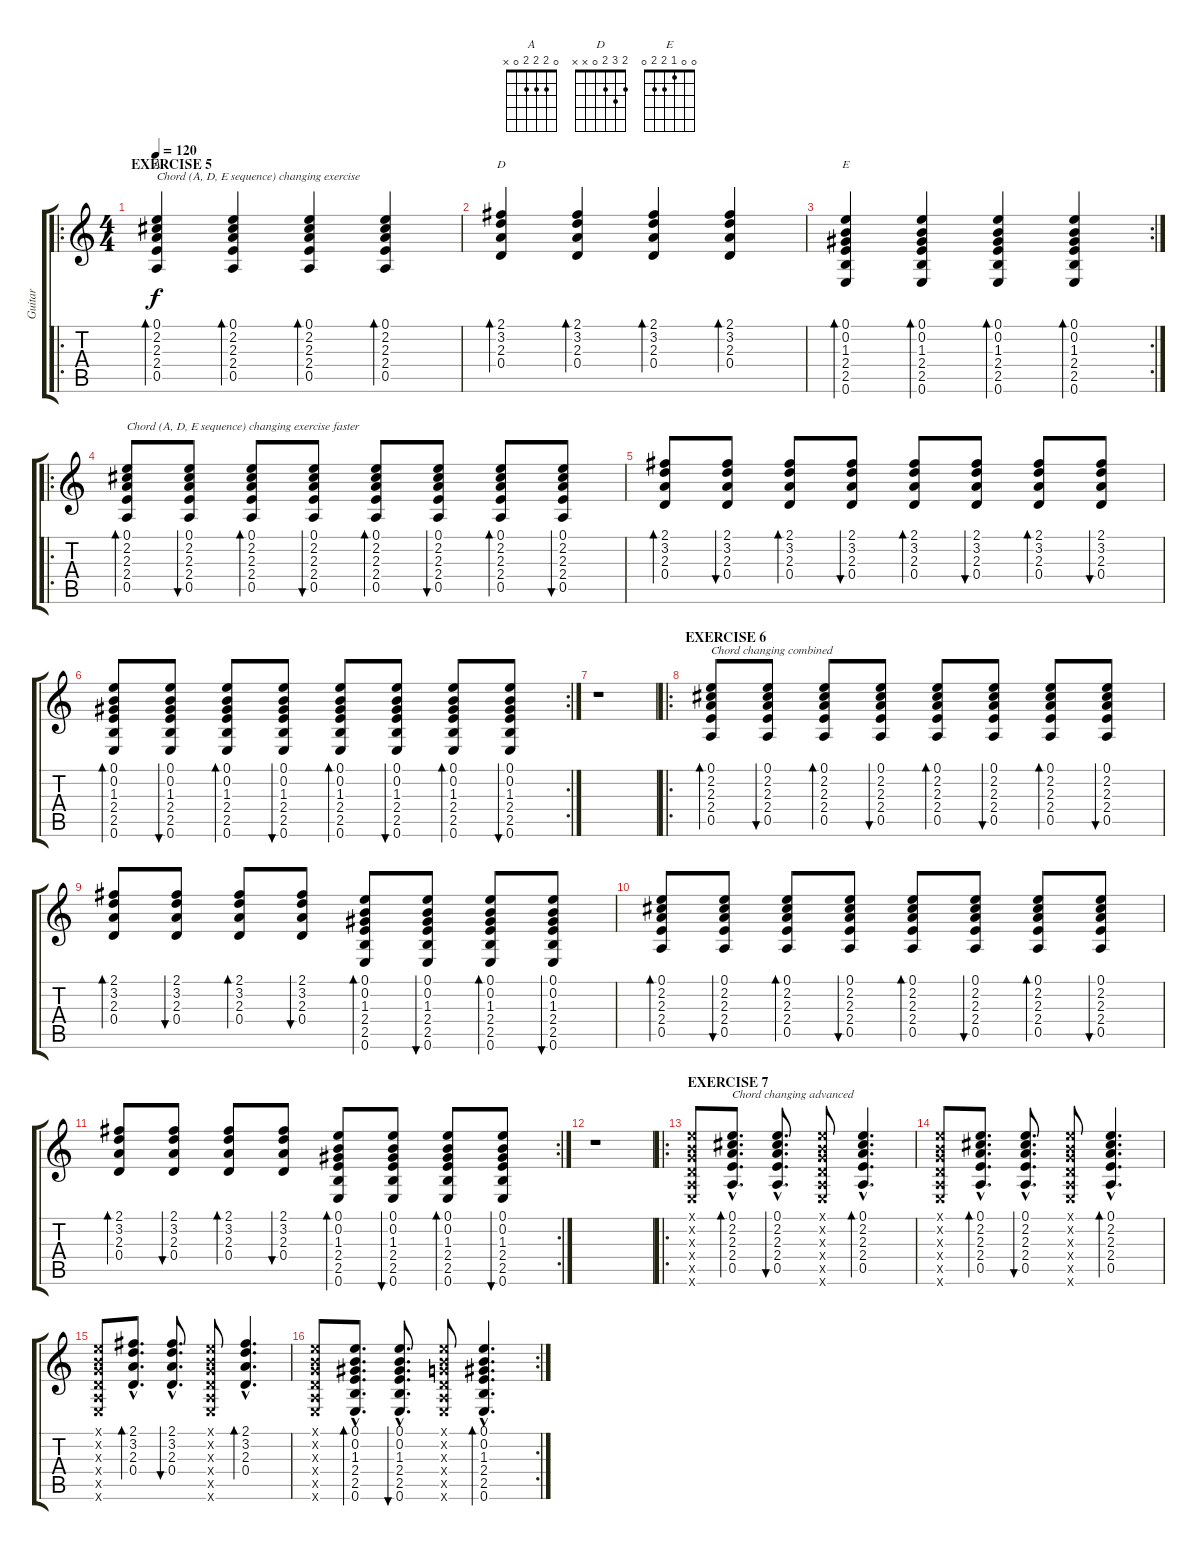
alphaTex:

\track ("Guitar" "Guitar") {instrument acousticguitarsteel}
\staff {score tabs}
\tuning (E4 B3 G3 D3 A2 E2) {hide}
\chord ("A" 0 2 2 2 0 x)
\chord ("D" 2 3 2 0 x x)
\chord ("E" 0 0 1 2 2 0)
\ro
\ts (4 4)
\section ("" "EXERCISE 5")
\tempo 120
\clef g2
\ks c
(0.1 2.2 2.3 2.4 0.5).4{bd 60 ch "A" txt "Chord (A, D, E sequence) changing exercise" dy f} (0.1 2.2 2.3 2.4 0.5).4{bd 60} (0.1 2.2 2.3 2.4 0.5).4{bd 60} (0.1 2.2 2.3 2.4 0.5).4{bd 60} |
(2.1 3.2 2.3 0.4).4{bd 60 ch "D"} (2.1 3.2 2.3 0.4).4{bd 60} (2.1 3.2 2.3 0.4).4{bd 60} (2.1 3.2 2.3 0.4).4{bd 60} |
\rc 2
(0.1 0.2 1.3 2.4 2.5 0.6).4{bd 60 ch "E"} (0.1 0.2 1.3 2.4 2.5 0.6).4{bd 60} (0.1 0.2 1.3 2.4 2.5 0.6).4{bd 60} (0.1 0.2 1.3 2.4 2.5 0.6).4{bd 60} |
\ro
(0.1 2.2 2.3 2.4 0.5).8{bd 60 txt "Chord (A, D, E sequence) changing exercise faster"} (0.1 2.2 2.3 2.4 0.5).8{bu 60} (0.1 2.2 2.3 2.4 0.5).8{bd 60} (0.1 2.2 2.3 2.4 0.5).8{bu 60} (0.1 2.2 2.3 2.4 0.5).8{bd 60} (0.1 2.2 2.3 2.4 0.5).8{bu 60} (0.1 2.2 2.3 2.4 0.5).8{bd 60} (0.1 2.2 2.3 2.4 0.5).8{bu 60} |
(2.1 3.2 2.3 0.4).8{bd 60} (2.1 3.2 2.3 0.4).8{bu 60} (2.1 3.2 2.3 0.4).8{bd 60} (2.1 3.2 2.3 0.4).8{bu 60} (2.1 3.2 2.3 0.4).8{bd 60} (2.1 3.2 2.3 0.4).8{bu 60} (2.1 3.2 2.3 0.4).8{bd 60} (2.1 3.2 2.3 0.4).8{bu 60} |
\rc 2
(0.1 0.2 1.3 2.4 2.5 0.6).8{bd 60} (0.1 0.2 1.3 2.4 2.5 0.6).8{bu 60} (0.1 0.2 1.3 2.4 2.5 0.6).8{bd 60} (0.1 0.2 1.3 2.4 2.5 0.6).8{bu 60} (0.1 0.2 1.3 2.4 2.5 0.6).8{bd 60} (0.1 0.2 1.3 2.4 2.5 0.6).8{bu 60} (0.1 0.2 1.3 2.4 2.5 0.6).8{bd 60} (0.1 0.2 1.3 2.4 2.5 0.6).8{bu 60} |
r.1 |
\ro
\section ("" "EXERCISE 6")
(0.1 2.2 2.3 2.4 0.5).8{bd 60 txt "Chord changing combined"} (0.1 2.2 2.3 2.4 0.5).8{bu 60} (0.1 2.2 2.3 2.4 0.5).8{bd 60} (0.1 2.2 2.3 2.4 0.5).8{bu 60} (0.1 2.2 2.3 2.4 0.5).8{bd 60} (0.1 2.2 2.3 2.4 0.5).8{bu 60} (0.1 2.2 2.3 2.4 0.5).8{bd 60} (0.1 2.2 2.3 2.4 0.5).8{bu 60} |
(2.1 3.2 2.3 0.4).8{bd 60} (2.1 3.2 2.3 0.4).8{bu 60} (2.1 3.2 2.3 0.4).8{bd 60} (2.1 3.2 2.3 0.4).8{bu 60} (0.1 0.2 1.3 2.4 2.5 0.6).8{bd 60} (0.1 0.2 1.3 2.4 2.5 0.6).8{bu 60} (0.1 0.2 1.3 2.4 2.5 0.6).8{bd 60} (0.1 0.2 1.3 2.4 2.5 0.6).8{bu 60} |
(0.1 2.2 2.3 2.4 0.5).8{bd 60} (0.1 2.2 2.3 2.4 0.5).8{bu 60} (0.1 2.2 2.3 2.4 0.5).8{bd 60} (0.1 2.2 2.3 2.4 0.5).8{bu 60} (0.1 2.2 2.3 2.4 0.5).8{bd 60} (0.1 2.2 2.3 2.4 0.5).8{bu 60} (0.1 2.2 2.3 2.4 0.5).8{bd 60} (0.1 2.2 2.3 2.4 0.5).8{bu 60} |
\rc 2
(2.1 3.2 2.3 0.4).8{bd 60} (2.1 3.2 2.3 0.4).8{bu 60} (2.1 3.2 2.3 0.4).8{bd 60} (2.1 3.2 2.3 0.4).8{bu 60} (0.1 0.2 1.3 2.4 2.5 0.6).8{bd 60} (0.1 0.2 1.3 2.4 2.5 0.6).8{bu 60} (0.1 0.2 1.3 2.4 2.5 0.6).8{bd 60} (0.1 0.2 1.3 2.4 2.5 0.6).8{bu 60} |
r.1 |
\ro
\section ("" "EXERCISE 7")
(0.1{x} 0.2{x} 0.3{x} 0.4{x} 0.5{x} 0.6{x}).8 (0.1{hac} 2.2{hac} 2.3{hac} 2.4{hac} 0.5{hac}).8{d bd 60 txt "Chord changing advanced"} (0.1{hac} 2.2{hac} 2.3{hac} 2.4{hac} 0.5{hac}).8{d bu 60} (0.1{x} 0.2{x} 0.3{x} 0.4{x} 0.5{x} 0.6{x}).8 (0.1{hac} 2.2{hac} 2.3{hac} 2.4{hac} 0.5{hac}).4{d bd 60} |
(0.1{x} 0.2{x} 0.3{x} 0.4{x} 0.5{x} 0.6{x}).8 (0.1{hac} 2.2{hac} 2.3{hac} 2.4{hac} 0.5{hac}).8{d bd 60} (0.1{hac} 2.2{hac} 2.3{hac} 2.4{hac} 0.5{hac}).8{d bu 60} (0.1{x} 0.2{x} 0.3{x} 0.4{x} 0.5{x} 0.6{x}).8 (0.1{hac} 2.2{hac} 2.3{hac} 2.4{hac} 0.5{hac}).4{d bd 60} |
(0.1{x} 0.2{x} 0.3{x} 0.4{x} 0.5{x} 0.6{x}).8 (2.1{hac} 3.2{hac} 2.3{hac} 0.4{hac}).8{d bd 60} (2.1{hac} 3.2{hac} 2.3{hac} 0.4{hac}).8{d bu 60} (0.1{x} 0.2{x} 0.3{x} 0.4{x} 0.5{x} 0.6{x}).8 (2.1{hac} 3.2{hac} 2.3{hac} 0.4{hac}).4{d bd 60} |
\rc 2
(0.1{x} 0.2{x} 0.3{x} 0.4{x} 0.5{x} 0.6{x}).8 (0.1{hac} 0.2{hac} 1.3{hac} 2.4{hac} 2.5{hac} 0.6{hac}).8{d bd 60} (0.1{hac} 0.2{hac} 1.3{hac} 2.4{hac} 2.5{hac} 0.6{hac}).8{d bu 60} (0.1{x} 0.2{x} 0.3{x} 0.4{x} 0.5{x} 0.6{x}).8 (0.1{hac} 0.2{hac} 1.3{hac} 2.4{hac} 2.5{hac} 0.6{hac}).4{d bd 60}
